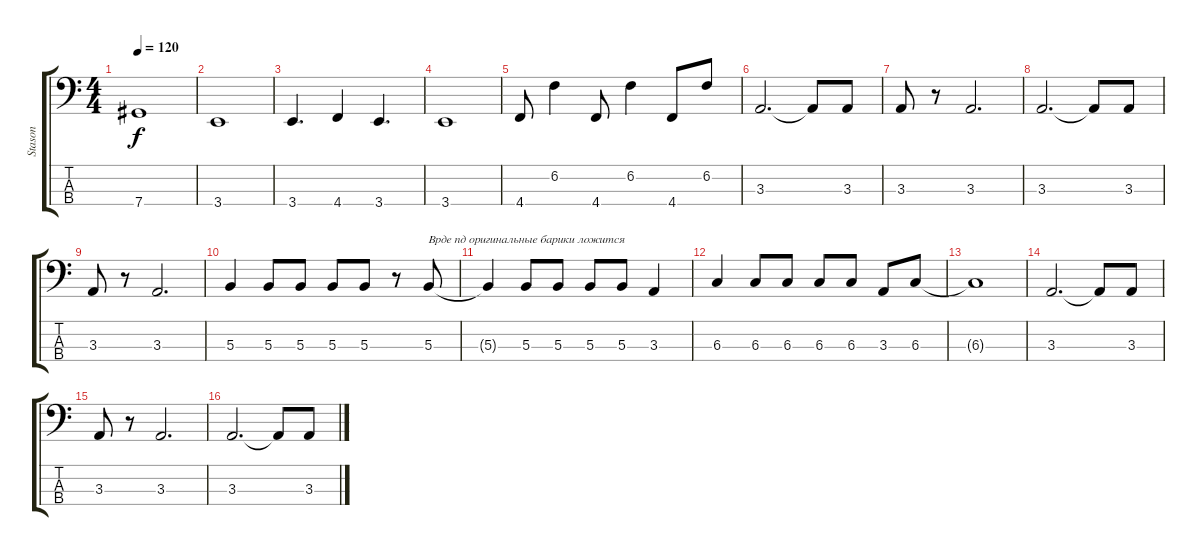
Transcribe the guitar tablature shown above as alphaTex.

\track ("Stason" "Stason") {instrument electricbassfinger}
\staff {score tabs}
\tuning (E2 B1 Gb1 Db1) {hide}
\ts (4 4)
\tempo 120
\clef f4
\ks c
7.4{t}.1{dy f} |
3.4.1 |
3.4.4{d} 4.4.4 3.4.4{d} |
3.4.1 |
4.4.8 6.2.4 4.4.8 6.2.4 4.4.8 6.2.8 |
3.3.2{d} 3.3{t}.8 3.3.8 |
3.3.8 r.8 3.3.2{d} |
3.3.2{d} 3.3{t}.8 3.3.8 |
3.3.8 r.8 3.3.2{d} |
5.3.4 5.3.8 5.3.8 5.3.8 5.3.8 r.8 5.3.8{txt "Врде пд оригинальные барики ложится"} |
5.3{t}.4 5.3.8 5.3.8 5.3.8 5.3.8 3.3.4 |
6.3.4 6.3.8 6.3.8 6.3.8 6.3.8 3.3.8 6.3.8 |
6.3{t}.1 |
3.3.2{d} 3.3{t}.8 3.3.8 |
3.3.8 r.8 3.3.2{d} |
3.3.2{d} 3.3{t}.8 3.3.8
